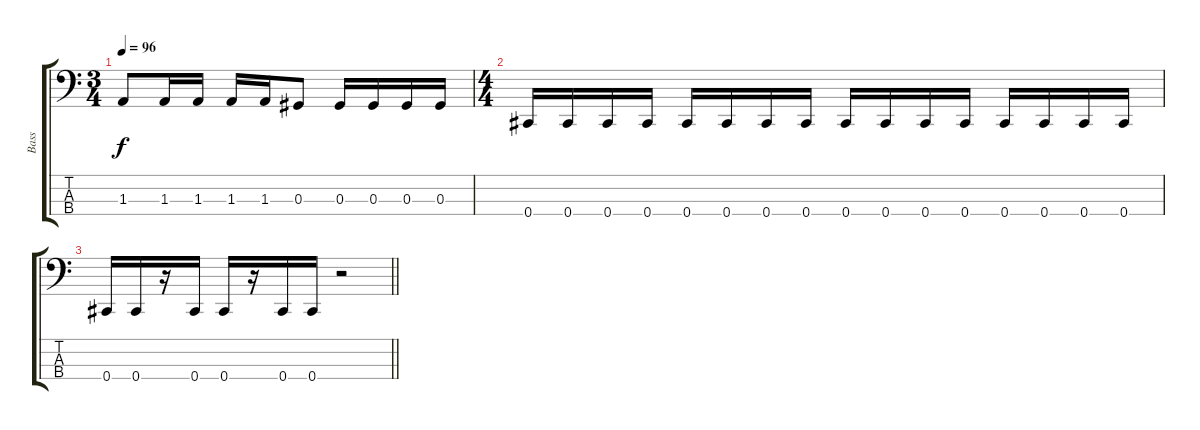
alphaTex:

\track ("Bass" "Bass") {instrument electricbasspick}
\staff {score tabs}
\tuning (Gb2 Db2 Ab1 Db1) {hide}
\ts (3 4)
\tempo 96
\clef f4
\ks c
1.3.8{dy f} 1.3.16 1.3.16 1.3.16 1.3.16 0.3.8 0.3.16 0.3.16 0.3.16 0.3.16 |
\ts (4 4)
0.4.16 0.4.16 0.4.16 0.4.16 0.4.16 0.4.16 0.4.16 0.4.16 0.4.16 0.4.16 0.4.16 0.4.16 0.4.16 0.4.16 0.4.16 0.4.16 |
\barLineRight lightlight
0.4.16 0.4.16 r.16 0.4.16 0.4.16 r.16 0.4.16 0.4.16 r.2
